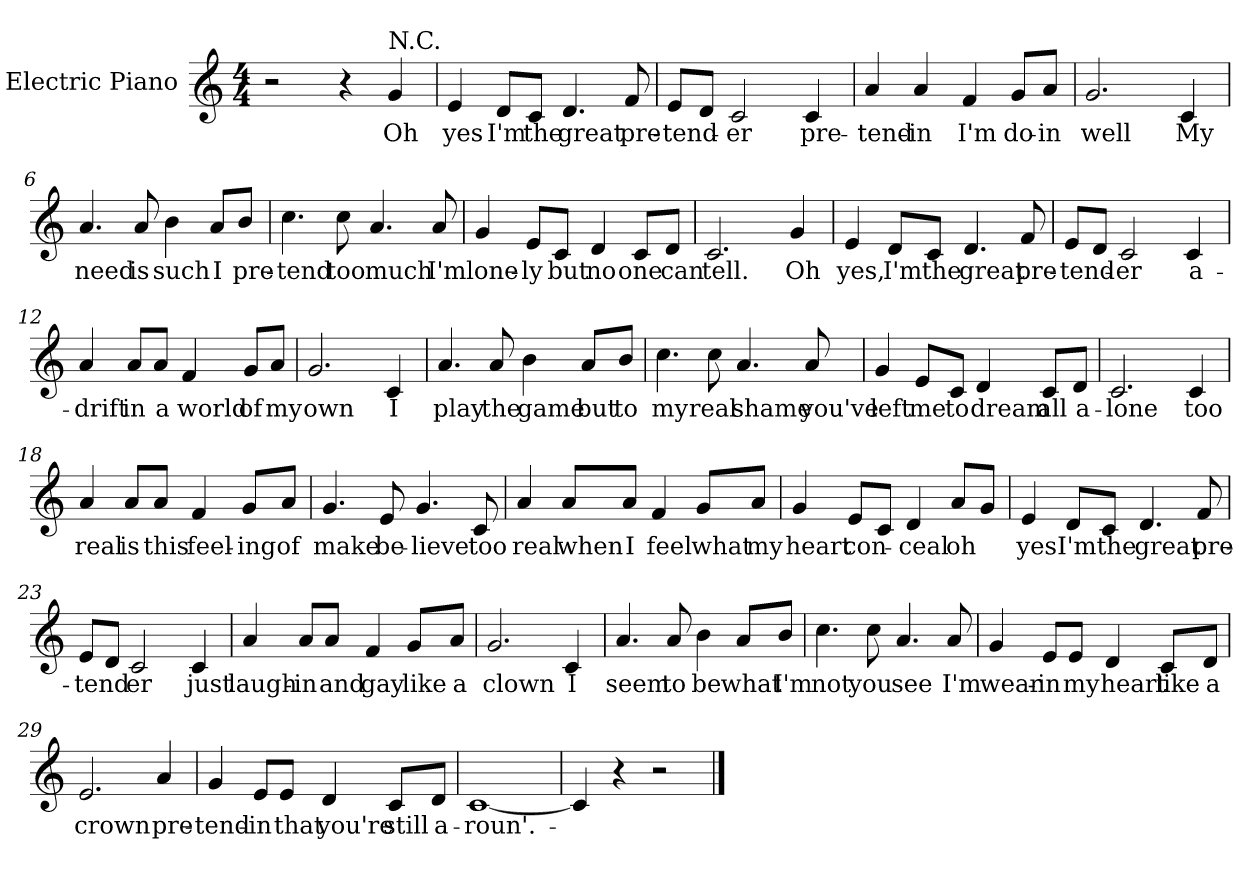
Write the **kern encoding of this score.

**kern	**text
*part1	*part1
*staff1	*staff1
*I"Electric Piano	*
*I'E.Pno	*
*clefG2	*
*k[]	*
*C:	*
*M4/4	*
=1	=1
2r	.
4r	.
!LO:TX:a:t=N.C.	!
4g/	Oh
=2	=2
4e/	yes
8d/L	I'm
8c/J	the
4.d/	great
8f/	pre-
=3	=3
8e/L	-tend-
8d/J	.
2c/	-er
4c/	pre-
=4	=4
4a/	-tend-
4a/	-in
4f/	I'm
8g/L	do-
8a/J	-in
!!LO:LB:g=z
=5	=5
2.g/	well
4c/	My
=6	=6
4.a/	need
8a/	is
4b\	such
8a/L	I
8b/J	pre-
=7	=7
4.cc\	-tend
8cc\	too
4.a/	much
8a/	I'm
=8	=8
4g/	lone-
8e/L	-ly
8c/J	but
4d/	no
8c/L	one
8d/J	can
!!LO:LB:g=z
=9	=9
2.c/	tell.
4g/	Oh
=10	=10
4e/	yes,
8d/L	I'm
8c/J	the
4.d/	great
8f/	pre-
=11	=11
8e/L	-tend-
8d/J	.
2c/	-er
4c/	a-
=12	=12
4a/	drift
8a/L	in
8a/J	a
4f/	world
8g/L	of
8a/J	my
=13	=13
2.g/	own
4c/	I
!!LO:LB:g=z
=14	=14
4.a/	play
8a/	the
4b\	game
8a/L	but
8b/J	to
=15	=15
4.cc\	my
8cc\	real
4.a/	shame
8a/	you've
=16	=16
4g/	left
8e/L	me
8c/J	to
4d/	dream
8c/L	all
8d/J	a-
=17	=17
2.c/	lone
4c/	too
!!LO:LB:g=z
=18	=18
4a/	real
8a/L	is
8a/J	this
4f/	feel-
8g/L	-ing
8a/J	of
=19	=19
4.g/	make
8e/	be-
4.g/	-lieve
8c/	too
=20	=20
4a/	real
8a/L	when
8a/J	I
4f/	feel
8g/L	what
8a/J	my
!!LO:LB:g=z
=21	=21
4g/	heart
8e/L	con-
8c/J	.
4d/	-ceal
8a/L	oh
8g/J	.
=22	=22
4e/	yes
8d/L	I'm
8c/J	the
4.d/	great
8f/	pre-
=23	=23
8e/L	-tend
8d/J	.
2c/	er
4c/	just
!!LO:LB:g=z
=24	=24
4a/	laugh-
8a/L	-in
8a/J	and
4f/	gay
8g/L	like
8a/J	a
=25	=25
2.g/	clown
4c/	I
=26	=26
4.a/	seem
8a/	to
4b\	be
8a/L	what
8b/J	I'm
=27	=27
4.cc\	not
8cc\	you
4.a/	see
8a/	I'm
!!LO:LB:g=z
=28	=28
4g/	wear-
8e/L	-in
8e/J	my
4d/	heart
8c/L	like
8d/J	a
=29	=29
2.e/	crown
4a/	pre-
=30	=30
4g/	-tend-
8e/L	-in
8e/J	that
4d/	you're
8c/L	still
8d/J	a-
=31	=31
[1c	-roun'.-
=32	=32
4c/]	.
4r	.
2r	.
==	==
*-	*-
